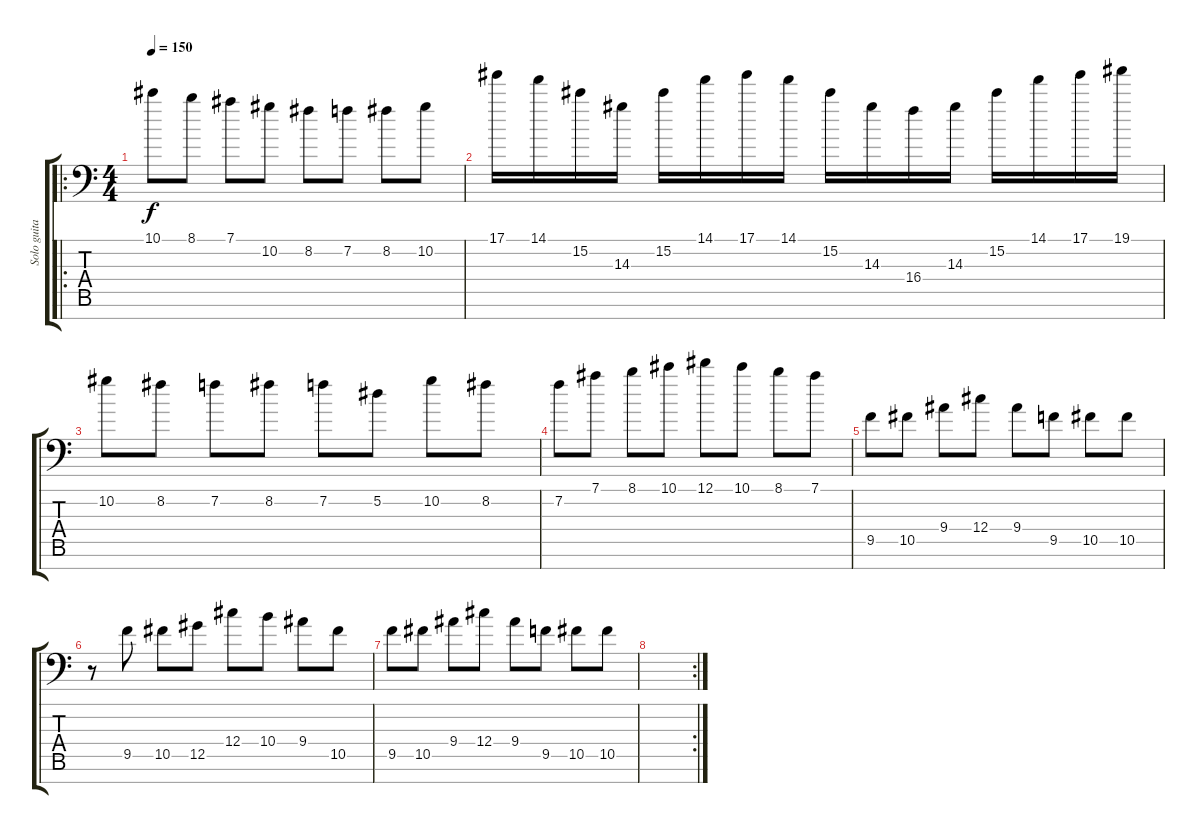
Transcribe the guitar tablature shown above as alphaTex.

\track ("Solo guitar" "Solo guita") {instrument distortionguitar}
\staff {score tabs}
\tuning (Eb4 Bb3 Gb3 Db3 Ab2 Eb2 Ab1) {hide}
\ro
\ts (4 4)
\tempo 150
\clef f4
\ks c
10.1.8{dy f instrument distortionguitar} 8.1.8 7.1.8 10.2.8 8.2.8 7.2.8 8.2.8 10.2.8 |
17.1.16 14.1.16 15.2.16 14.3.16 15.2.16 14.1.16 17.1.16 14.1.16 15.2.16 14.3.16 16.4.16 14.3.16 15.2.16 14.1.16 17.1.16 19.1.16 |
10.2.8 8.2.8 7.2.8 8.2.8 7.2.8 5.2.8 10.2.8 8.2.8 |
7.2.8 7.1.8 8.1.8 10.1.8 12.1.8 10.1.8 8.1.8 7.1.8 |
9.5.8 10.5.8 9.4.8 12.4.8 9.4.8 9.5.8 10.5.8 10.5.8 |
r.8 9.5.8 10.5.8 12.5.8 12.4.8 10.4.8 9.4.8 10.5.8 |
9.5.8 10.5.8 9.4.8 12.4.8 9.4.8 9.5.8 10.5.8 10.5.8 |
\rc 2
